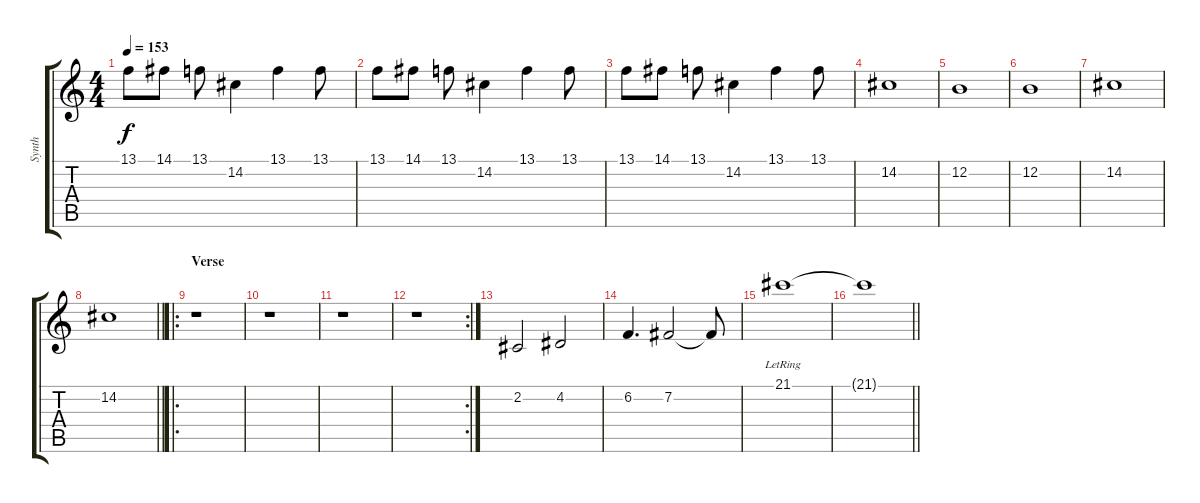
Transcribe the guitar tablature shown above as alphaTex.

\track ("Synth" "Synth") {instrument lead2sawtooth}
\staff {score tabs}
\tuning (E4 B3 G3 D3 A2 E2) {hide}
\ts (4 4)
\tempo 153
\clef g2
\ks c
13.1.8{dy f} 14.1.8 13.1.8 14.2.4 13.1.4 13.1.8 |
13.1.8 14.1.8 13.1.8 14.2.4 13.1.4 13.1.8 |
13.1.8 14.1.8 13.1.8 14.2.4 13.1.4 13.1.8 |
14.2.1 |
12.2.1 |
12.2.1 |
14.2.1 |
\barLineRight lightlight
14.2.1 |
\ro
\section ("" "Verse")
r.1 |
r.1 |
r.1 |
\rc 2
r.1 |
2.2.2 4.2.2 |
6.2.4{d} 7.2.2 7.2{t}.8 |
21.1{lr}.1 |
\barLineRight lightlight
21.1{t}.1
